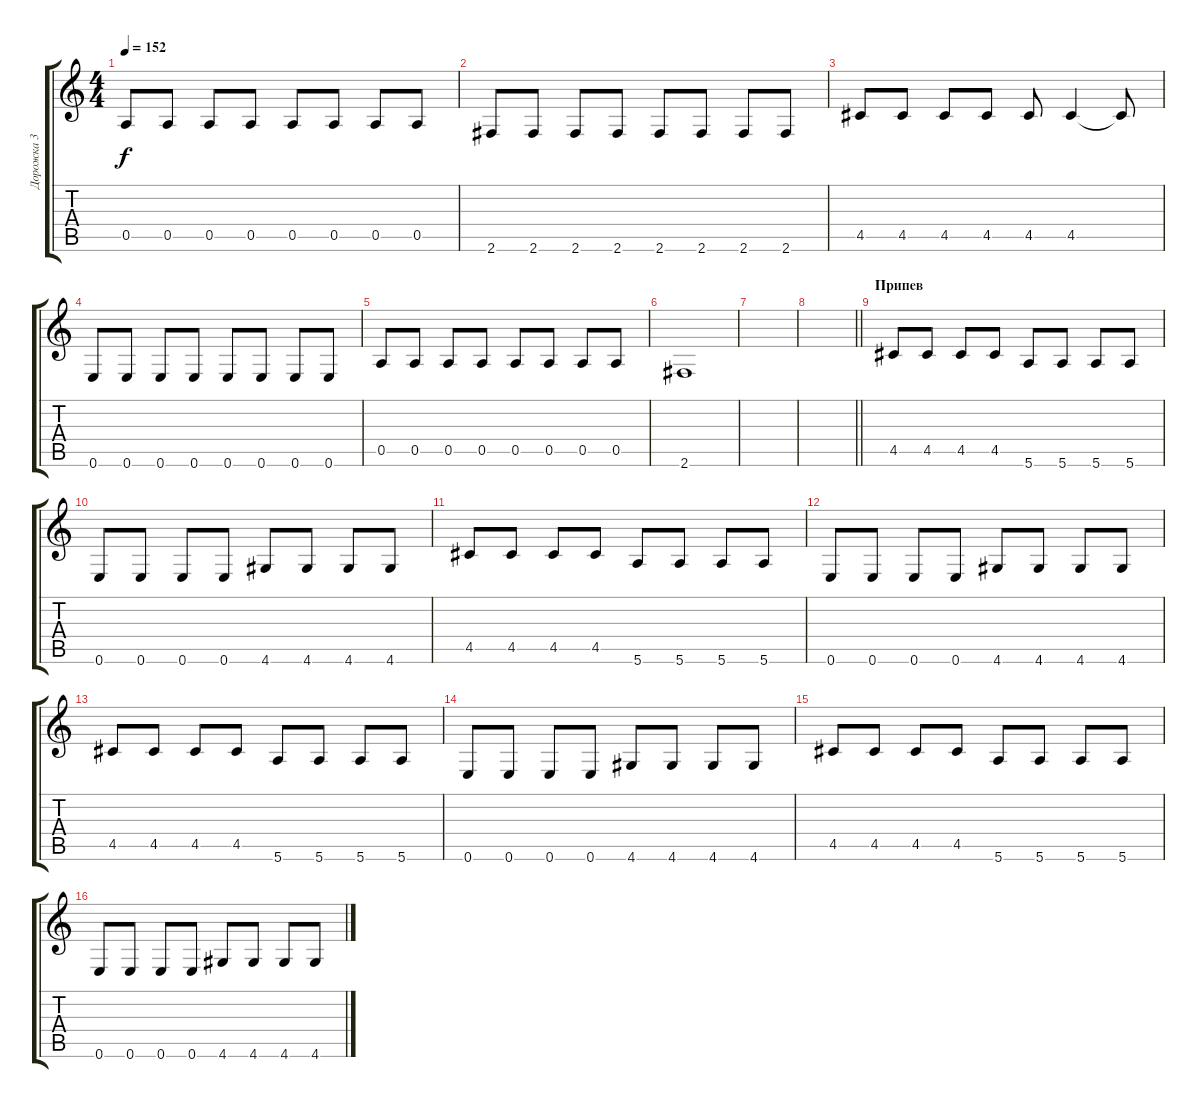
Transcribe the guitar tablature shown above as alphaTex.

\track ("Дорожка 3" "Дорожка 3") {instrument electricbassfinger}
\staff {score tabs}
\tuning (E4 B3 G3 D3 A2 E2) {hide}
\ts (4 4)
\tempo 152
\clef g2
\ks c
0.5.8{dy f} 0.5.8 0.5.8 0.5.8 0.5.8 0.5.8 0.5.8 0.5.8 |
2.6.8 2.6.8 2.6.8 2.6.8 2.6.8 2.6.8 2.6.8 2.6.8 |
4.5.8 4.5.8 4.5.8 4.5.8 4.5.8 4.5.4 4.5{t}.8 |
0.6.8 0.6.8 0.6.8 0.6.8 0.6.8 0.6.8 0.6.8 0.6.8 |
0.5.8 0.5.8 0.5.8 0.5.8 0.5.8 0.5.8 0.5.8 0.5.8 |
2.6.1 |
|
\barLineRight lightlight
|
\section ("" "Припев")
4.5.8 4.5.8 4.5.8 4.5.8 5.6.8 5.6.8 5.6.8 5.6.8 |
0.6.8 0.6.8 0.6.8 0.6.8 4.6.8 4.6.8 4.6.8 4.6.8 |
4.5.8 4.5.8 4.5.8 4.5.8 5.6.8 5.6.8 5.6.8 5.6.8 |
0.6.8 0.6.8 0.6.8 0.6.8 4.6.8 4.6.8 4.6.8 4.6.8 |
4.5.8 4.5.8 4.5.8 4.5.8 5.6.8 5.6.8 5.6.8 5.6.8 |
0.6.8 0.6.8 0.6.8 0.6.8 4.6.8 4.6.8 4.6.8 4.6.8 |
4.5.8 4.5.8 4.5.8 4.5.8 5.6.8 5.6.8 5.6.8 5.6.8 |
0.6.8 0.6.8 0.6.8 0.6.8 4.6.8 4.6.8 4.6.8 4.6.8
